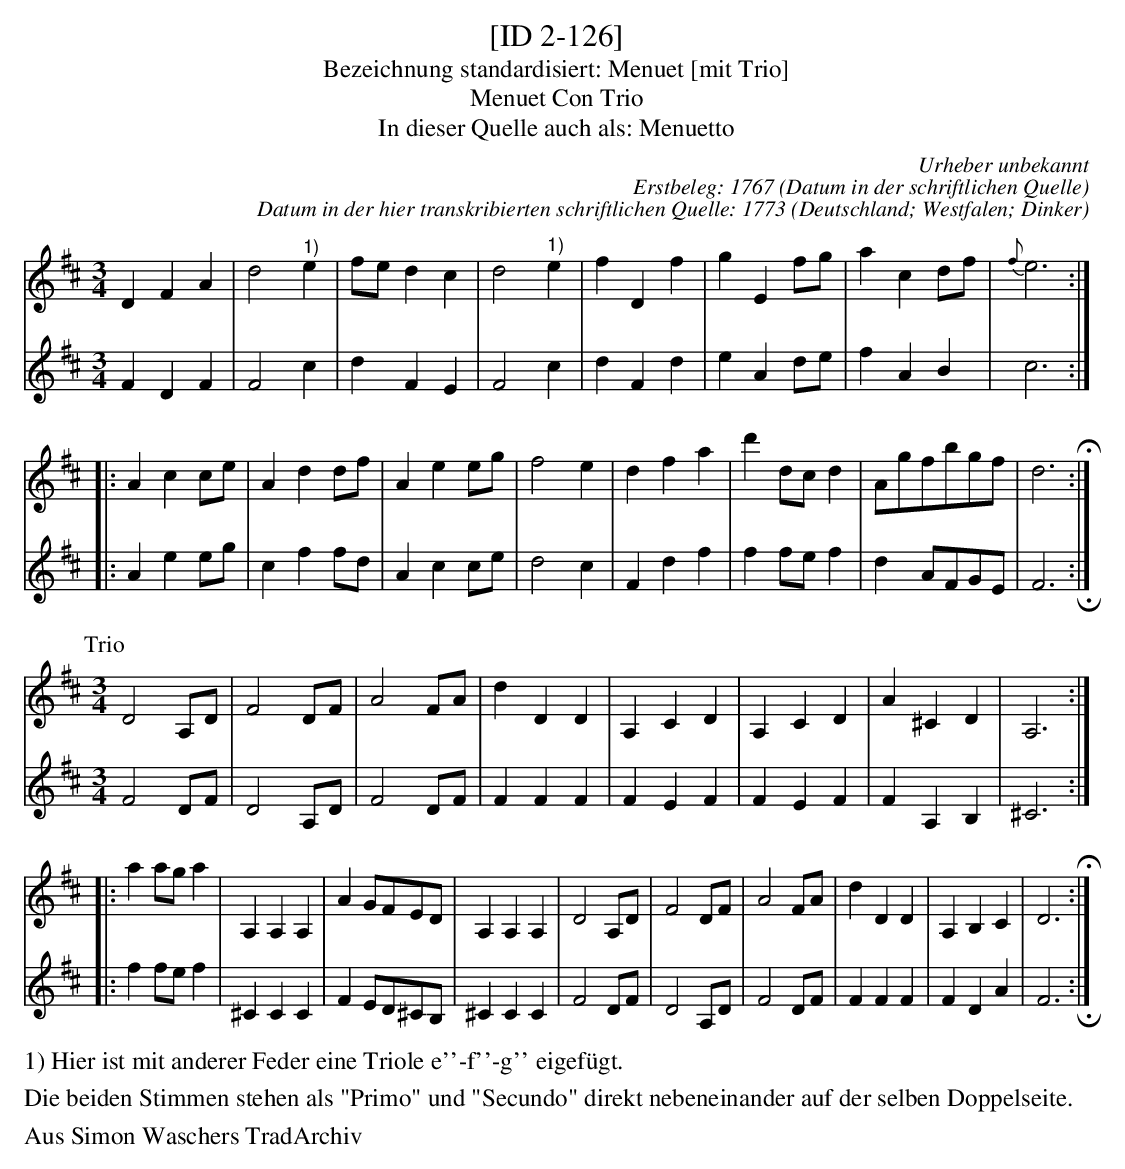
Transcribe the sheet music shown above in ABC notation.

X:1
T:[ID 2-126]
T:Bezeichnung standardisiert: Menuet [mit Trio]
T:Menuet Con Trio
T:In dieser Quelle auch als: Menuetto
C:Urheber unbekannt
C:Erstbeleg: 1767 (Datum in der schriftlichen Quelle)
C:Datum in der hier transkribierten schriftlichen Quelle: 1773
O:Deutschland; Westfalen; Dinker
L:1/8
M:3/4
K:D
V:1
D2F2A2 | d4"^1)"e2 | fed2c2 | d4"^1)"e2 | f2D2f2 | g2E2fg | a2c2df | {f}e6 ::
A2c2ce | A2d2df | A2e2eg | f4e2 | d2f2a2 | d'2 dcd2 | Agfbgf | d6 H:|
P:Trio
M:3/4
D4A,D | F4DF | A4FA | d2D2D2 | A,2C2D2 | A,2C2D2 | A2^C2D2 | A,6 ::
a2aga2 | A,2 A,2 A,2 | A2GFED | A,2 A,2 A,2 | D4A,D | F4DF | A4FA | d2D2D2 | A,2B,2C2 | D6 H:|
V:2
F2D2F2 | F4c2 | d2F2E2 | F4c2 | d2F2d2 | e2A2de | f2A2B2 | c6 ::
A2e2eg | c2f2fd | A2c2ce | d4c2 | F2d2f2 | f2fef2 | d2AFGE | F6 !invertedfermata!:|
P:Trio
M:3/4
F4DF | D4A,D | F4DF | F2F2F2 | F2E2F2 | F2E2F2 | F2A,2B,2 | ^C6 ::
f2fef2 | ^C2C2C2 | F2ED^CB, | ^C2C2C2 | F4DF | D4A,D | F4DF | F2F2F2 | F2D2A2 | F6 !invertedfermata!:| sss
